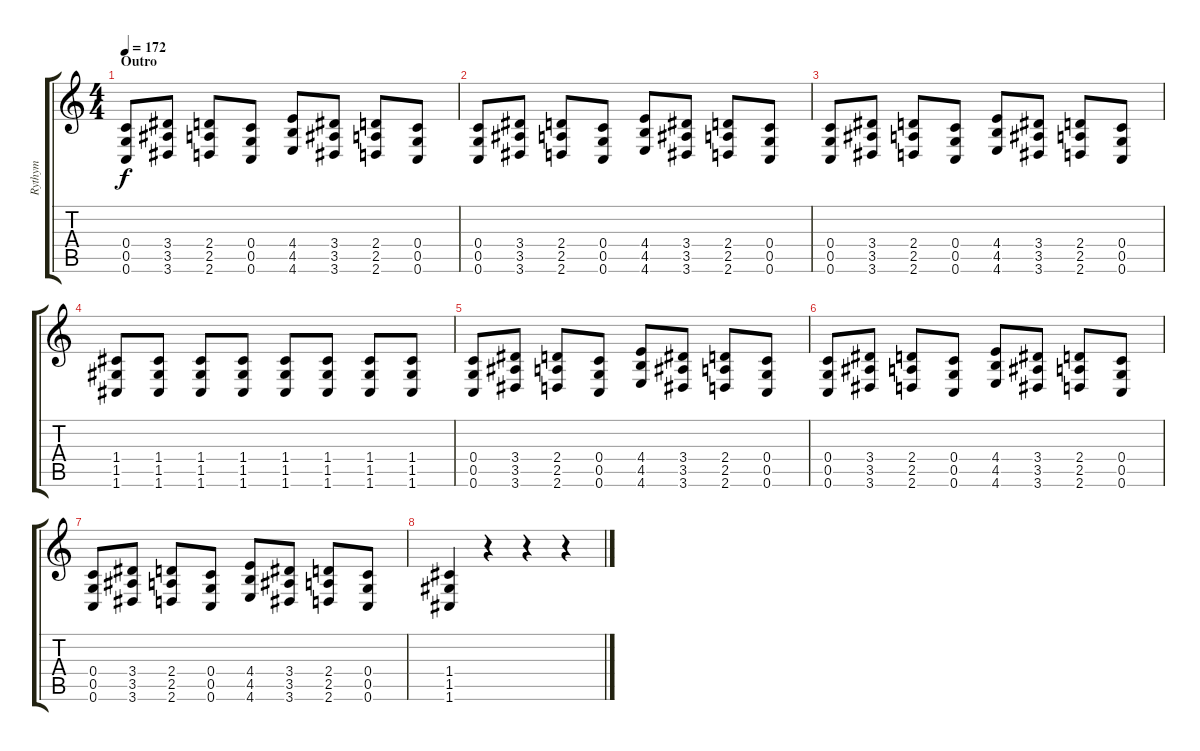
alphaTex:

\track ("Rythym" "Rythym") {instrument distortionguitar}
\staff {score tabs}
\tuning (D4 A3 F3 C3 G2 C2) {hide}
\ts (4 4)
\section ("" "Outro")
\tempo 172
\clef g2
\ks c
(0.4 0.5 0.6).8{dy f} (3.4 3.5 3.6).8 (2.4 2.5 2.6).8 (0.4 0.5 0.6).8 (4.4 4.5 4.6).8 (3.4 3.5 3.6).8 (2.4 2.5 2.6).8 (0.4 0.5 0.6).8 |
(0.4 0.5 0.6).8 (3.4 3.5 3.6).8 (2.4 2.5 2.6).8 (0.4 0.5 0.6).8 (4.4 4.5 4.6).8 (3.4 3.5 3.6).8 (2.4 2.5 2.6).8 (0.4 0.5 0.6).8 |
(0.4 0.5 0.6).8 (3.4 3.5 3.6).8 (2.4 2.5 2.6).8 (0.4 0.5 0.6).8 (4.4 4.5 4.6).8 (3.4 3.5 3.6).8 (2.4 2.5 2.6).8 (0.4 0.5 0.6).8 |
(1.4 1.5 1.6).8 (1.4 1.5 1.6).8 (1.4 1.5 1.6).8 (1.4 1.5 1.6).8 (1.4 1.5 1.6).8 (1.4 1.5 1.6).8 (1.4 1.5 1.6).8 (1.4 1.5 1.6).8 |
(0.4 0.5 0.6).8 (3.4 3.5 3.6).8 (2.4 2.5 2.6).8 (0.4 0.5 0.6).8 (4.4 4.5 4.6).8 (3.4 3.5 3.6).8 (2.4 2.5 2.6).8 (0.4 0.5 0.6).8 |
(0.4 0.5 0.6).8 (3.4 3.5 3.6).8 (2.4 2.5 2.6).8 (0.4 0.5 0.6).8 (4.4 4.5 4.6).8 (3.4 3.5 3.6).8 (2.4 2.5 2.6).8 (0.4 0.5 0.6).8 |
(0.4 0.5 0.6).8 (3.4 3.5 3.6).8 (2.4 2.5 2.6).8 (0.4 0.5 0.6).8 (4.4 4.5 4.6).8 (3.4 3.5 3.6).8 (2.4 2.5 2.6).8 (0.4 0.5 0.6).8 |
(1.4 1.5 1.6).4 r.4 r.4 r.4
